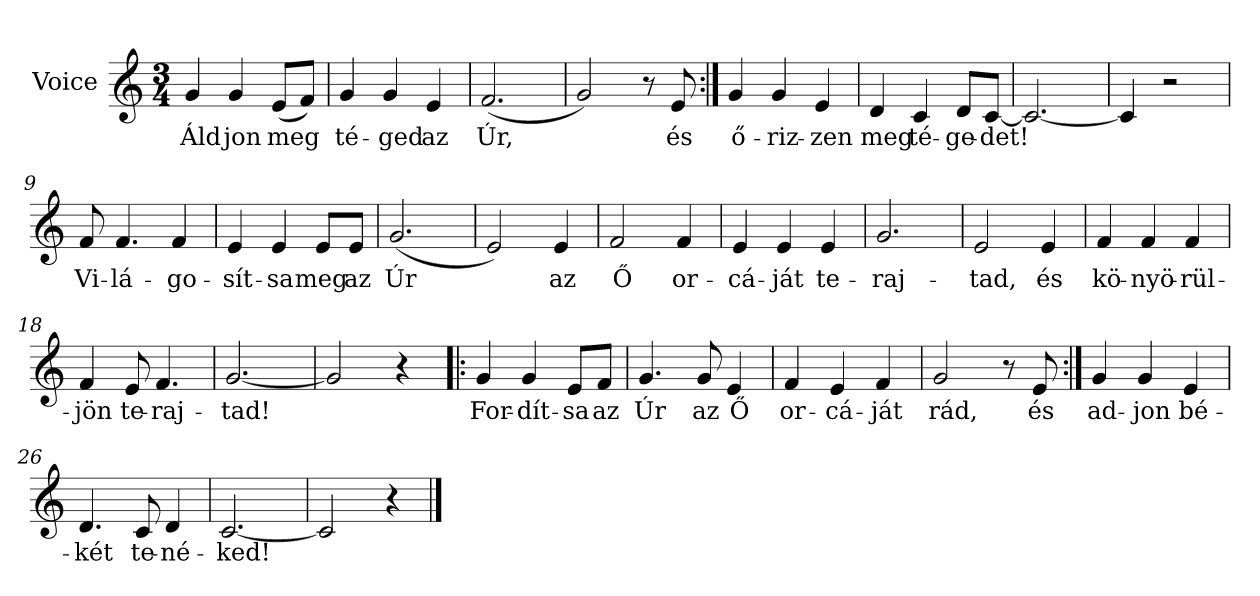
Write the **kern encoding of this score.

**kern	**text
*part1	*part1
*staff1	*staff1
*I"Voice	*
*clefG2	*
*k[]	*
*C:	*
*M3/4	*
=1	=1
4g/	Áld
4g/	jon
(8e/L	meg
8f/J)	.
=2	=2
4g/	té-
4g/	-ged
4e/	az
=3	=3
(2.f/	Úr,
=4	=4
2g/)	.
8r	.
8e/	és
=5:|!	=5:|!
4g/	ő-
4g/	-riz-
4e/	-zen
=6	=6
4d/	meg
4c/	té-
8d/L	-ge-
[8c/J	-det!
=7	=7
2.c/_	.
=8	=8
4c/]	.
2r	.
=9	=9
8f/	Vi-
4.f/	-lá-
4f/	-go-
=10	=10
4e/	-sít-
4e/	-sa
8e/L	meg
8e/J	az
=11	=11
(2.g/	Úr
=12	=12
2e/)	.
4e/	az
=13	=13
2f/	Ő
4f/	or-
=14	=14
4e/	-cá-
4e/	-ját
4e/	te-
=15	=15
2.g/	-raj-
=16	=16
2e/	-tad,
4e/	és
=17	=17
4f/	kö-
4f/	-nyö-
4f/	-rül-
=18	=18
4f/	-jön
8e/	te-
4.f/	-raj-
=19	=19
[2.g/	-tad!
=20	=20
2g/]	.
4r	.
=21!|:	=21!|:
4g/	For-
4g/	-dít-
8e/L	-sa
8f/J	az
=22	=22
4.g/	Úr
8g/	az
4e/	Ő
=23	=23
4f/	or-
4e/	-cá-
4f/	-ját
=24	=24
2g/	rád,
8r	.
8e/	és
=25:|!	=25:|!
4g/	ad-
4g/	-jon
4e/	bé-
=26	=26
4.d/	-két
8c/	te-
4d/	-né-
=27	=27
[2.c/	-ked!
=28	=28
2c/]	.
4r	.
==	==
*-	*-
